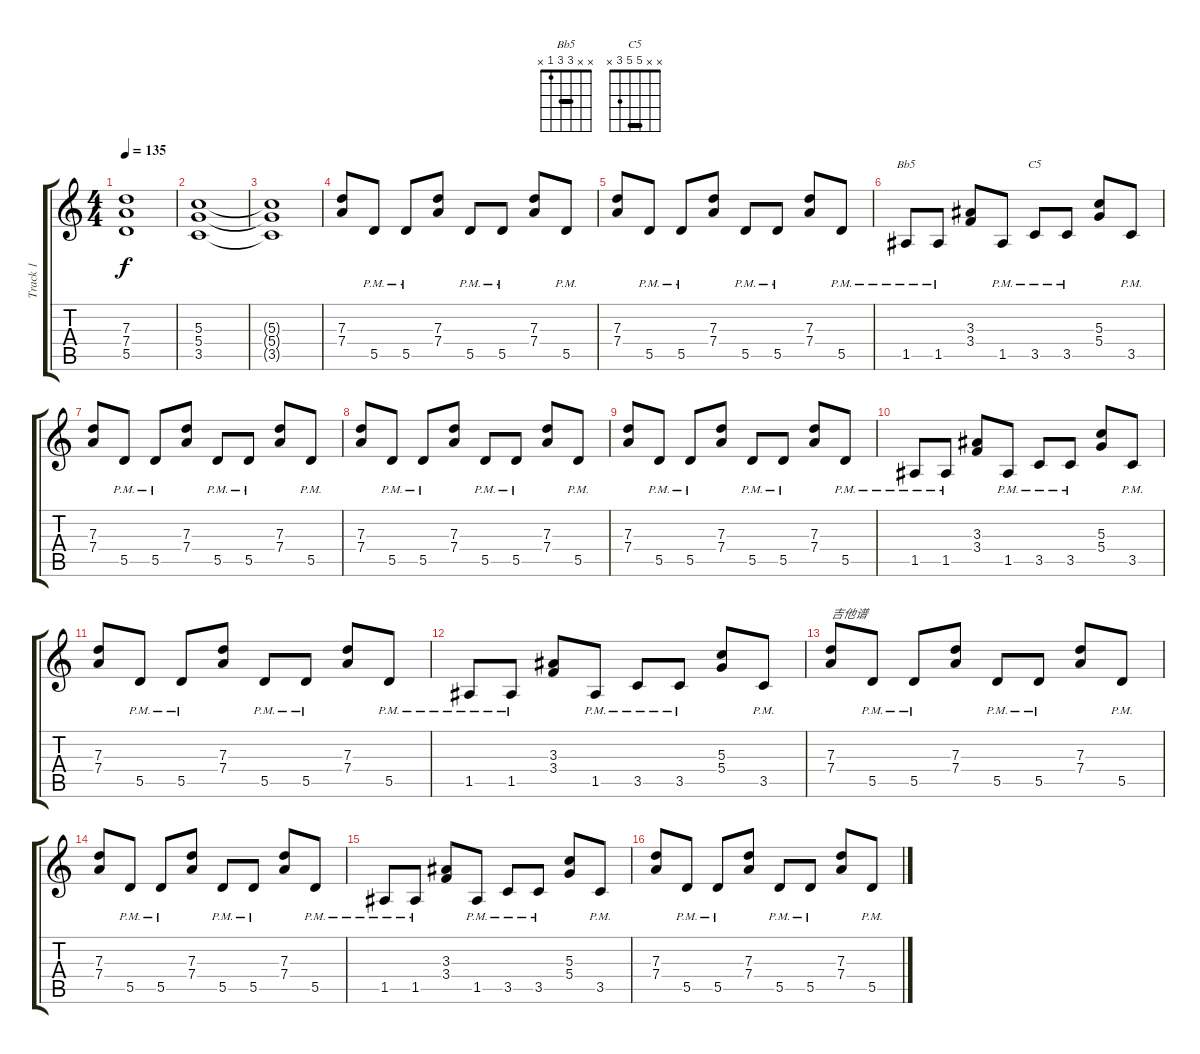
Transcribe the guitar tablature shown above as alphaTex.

\track ("Track 1" "Track 1") {instrument overdrivenguitar}
\staff {score tabs}
\tuning (E4 B3 G3 D3 A2 E2) {hide}
\chord ("Bb5" x x 3 3 1 x) {barre 3}
\chord ("C5" x x 5 5 3 x) {barre 5}
\ts (4 4)
\tempo 135
\clef g2
\ks c
(7.3{t} 7.4{t} 5.5{t}).1{dy f} |
(5.3 5.4 3.5).1 |
(5.3{t} 5.4{t} 3.5{t}).1 |
(7.3 7.4).8 5.5{pm}.8 5.5{pm}.8 (7.3 7.4).8 5.5{pm}.8 5.5{pm}.8 (7.3 7.4).8 5.5{pm}.8 |
(7.3 7.4).8 5.5{pm}.8 5.5{pm}.8 (7.3 7.4).8 5.5{pm}.8 5.5{pm}.8 (7.3 7.4).8 5.5{pm}.8 |
1.5{pm}.8{ch "Bb5"} 1.5{pm}.8 (3.3 3.4).8 1.5{pm}.8 3.5{pm}.8{ch "C5"} 3.5{pm}.8 (5.3 5.4).8 3.5{pm}.8 |
(7.3 7.4).8 5.5{pm}.8 5.5{pm}.8 (7.3 7.4).8 5.5{pm}.8 5.5{pm}.8 (7.3 7.4).8 5.5{pm}.8 |
(7.3 7.4).8 5.5{pm}.8 5.5{pm}.8 (7.3 7.4).8 5.5{pm}.8 5.5{pm}.8 (7.3 7.4).8 5.5{pm}.8 |
(7.3 7.4).8 5.5{pm}.8 5.5{pm}.8 (7.3 7.4).8 5.5{pm}.8 5.5{pm}.8 (7.3 7.4).8 5.5{pm}.8 |
1.5{pm}.8 1.5{pm}.8 (3.3 3.4).8 1.5{pm}.8 3.5{pm}.8 3.5{pm}.8 (5.3 5.4).8 3.5{pm}.8 |
(7.3 7.4).8 5.5{pm}.8 5.5{pm}.8 (7.3 7.4).8 5.5{pm}.8 5.5{pm}.8 (7.3 7.4).8 5.5{pm}.8 |
1.5{pm}.8 1.5{pm}.8 (3.3 3.4).8 1.5{pm}.8 3.5{pm}.8 3.5{pm}.8 (5.3 5.4).8 3.5{pm}.8 |
(7.3 7.4).8{txt "吉他谱"} 5.5{pm}.8 5.5{pm}.8 (7.3 7.4).8 5.5{pm}.8 5.5{pm}.8 (7.3 7.4).8 5.5{pm}.8 |
(7.3 7.4).8 5.5{pm}.8 5.5{pm}.8 (7.3 7.4).8 5.5{pm}.8 5.5{pm}.8 (7.3 7.4).8 5.5{pm}.8 |
1.5{pm}.8 1.5{pm}.8 (3.3 3.4).8 1.5{pm}.8 3.5{pm}.8 3.5{pm}.8 (5.3 5.4).8 3.5{pm}.8 |
(7.3 7.4).8 5.5{pm}.8 5.5{pm}.8 (7.3 7.4).8 5.5{pm}.8 5.5{pm}.8 (7.3 7.4).8 5.5{pm}.8
